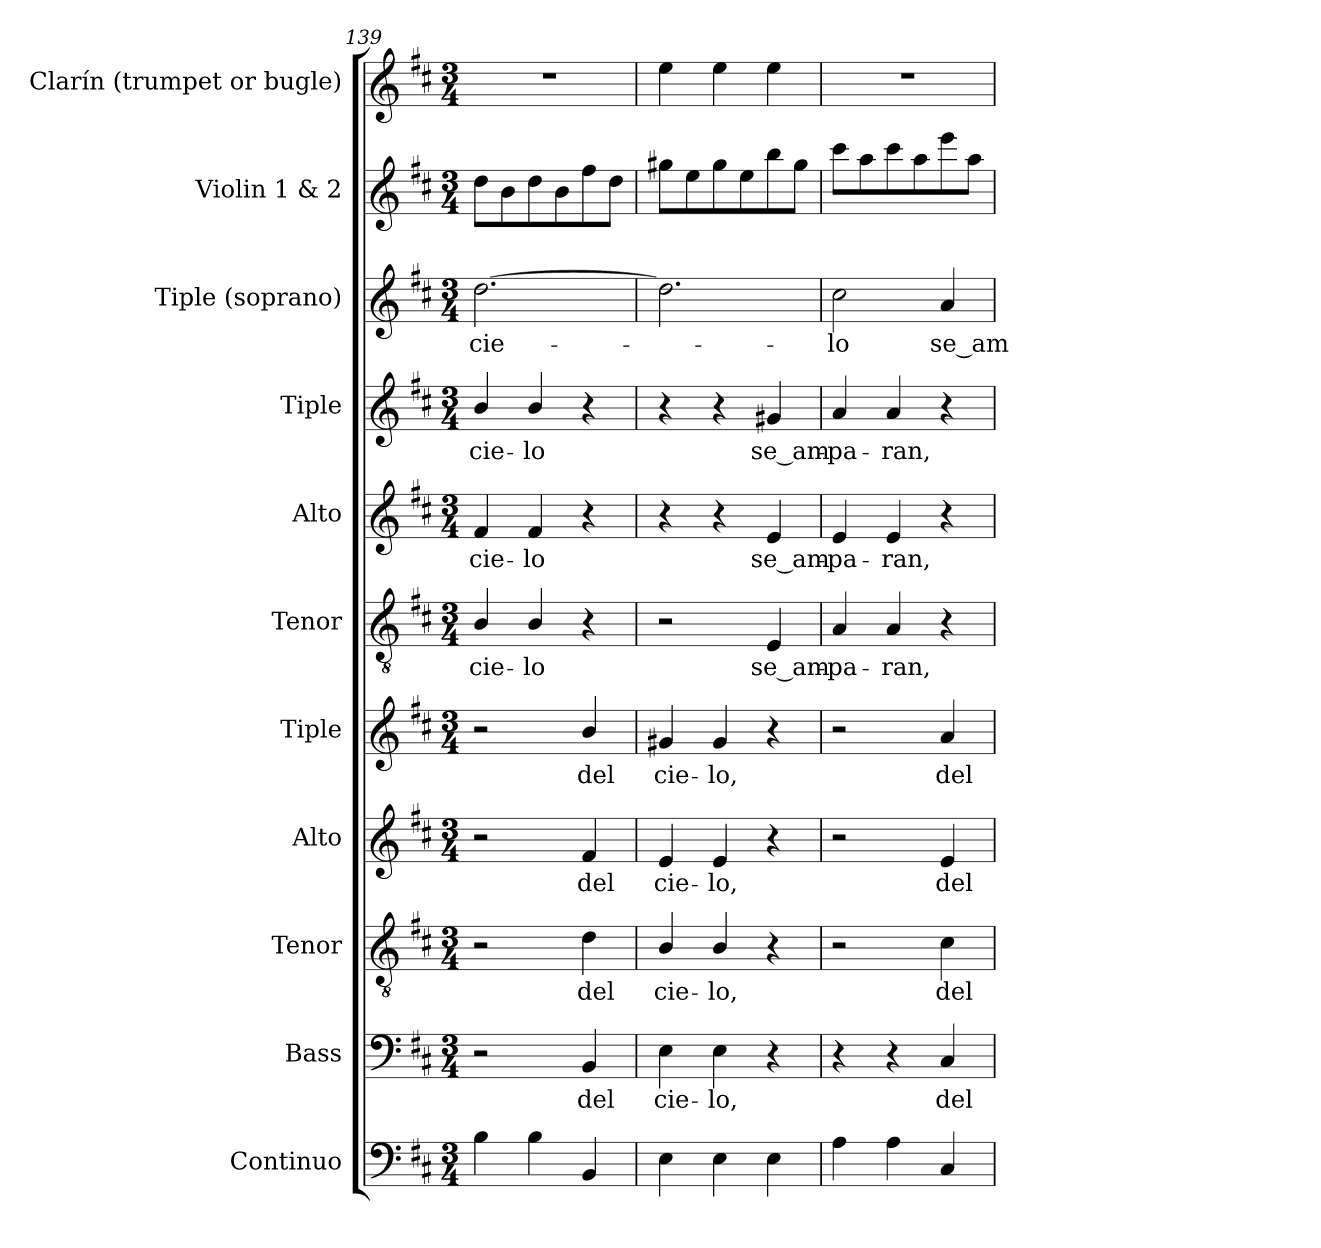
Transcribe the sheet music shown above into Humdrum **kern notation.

**kern	**kern	**text	**kern	**text	**kern	**text	**kern	**text	**kern	**text	**kern	**text	**kern	**text	**kern	**text	**kern	**kern
*part11	*part10	*part10	*part9	*part9	*part8	*part8	*part7	*part7	*part6	*part6	*part5	*part5	*part4	*part4	*part3	*part3	*part2	*part1
*staff11	*staff10	*staff10	*staff9	*staff9	*staff8	*staff8	*staff7	*staff7	*staff6	*staff6	*staff5	*staff5	*staff4	*staff4	*staff3	*staff3	*staff2	*staff1
*I"Continuo	*I"Bass	*	*I"Tenor	*	*I"Alto	*	*I"Tiple	*	*I"Tenor	*	*I"Alto	*	*I"Tiple	*	*I"Tiple (soprano)	*	*I"Violin 1  & 2	*I"Clarín (trumpet or bugle)
*I'Cont.	*I'B.	*	*I'T.	*	*I'A.	*	*	*	*I'T.	*	*I'A.	*	*	*	*I'S.	*	*	*I'Tr.
*clefF4	*clefF4	*	*clefGv2	*	*clefG2	*	*clefG2	*	*clefGv2	*	*clefG2	*	*clefG2	*	*clefG2	*	*clefG2	*clefG2
*	*	*	*ITrd7c12	*	*	*	*	*	*ITrd7c12	*	*	*	*	*	*	*	*	*
*k[f#c#]	*k[f#c#]	*	*k[f#c#]	*	*k[f#c#]	*	*k[f#c#]	*	*k[f#c#]	*	*k[f#c#]	*	*k[f#c#]	*	*k[f#c#]	*	*k[f#c#]	*k[f#c#]
*D:	*D:	*	*D:	*	*D:	*	*D:	*	*D:	*	*D:	*	*D:	*	*D:	*	*D:	*D:
*M3/4	*M3/4	*	*M3/4	*	*M3/4	*	*M3/4	*	*M3/4	*	*M3/4	*	*M3/4	*	*M3/4	*	*M3/4	*M3/4
=139	=139	=139	=139	=139	=139	=139	=139	=139	=139	=139	=139	=139	=139	=139	=139	=139	=139	=139
!	!	!	!	!	!	!	!	!	!	!LO:LY:b:color=#000000	!	!	!	!	!	!	!	!
!	!	!	!	!	!	!	!	!	!	!	!	!LO:LY:b:color=#000000	!	!	!	!	!	!
!	!	!	!	!	!	!	!	!	!	!	!	!	!	!LO:LY:b:color=#000000	!	!	!	!
!	!	!	!	!	!	!	!	!	!	!	!	!	!	!	!	!LO:LY:b:color=#000000	!	!LO:N:vis=1
4Bi\	2r	.	2r	.	2r	.	2r	.	4BBi/	cie-	4f#i/	cie-	4bi/	cie-	[2.ddi\	cie-	8ddi\L	2.r
.	.	.	.	.	.	.	.	.	.	.	.	.	.	.	.	.	8bi\	.
!	!	!	!	!	!	!	!	!	!	!LO:LY:b:color=#000000	!	!	!	!	!	!	!	!
!	!	!	!	!	!	!	!	!	!	!	!	!LO:LY:b:color=#000000	!	!	!	!	!	!
!	!	!	!	!	!	!	!	!	!	!	!	!	!	!LO:LY:b:color=#000000	!	!	!	!
4Bi\	.	.	.	.	.	.	.	.	4BBi/	-lo	4f#i/	-lo	4bi/	-lo	.	.	8ddi\	.
.	.	.	.	.	.	.	.	.	.	.	.	.	.	.	.	.	8bi\	.
!	!	!LO:LY:b:color=#000000	!	!	!	!	!	!	!	!	!	!	!	!	!	!	!	!
!	!	!	!	!LO:LY:b:color=#000000	!	!	!	!	!	!	!	!	!	!	!	!	!	!
!	!	!	!	!	!	!LO:LY:b:color=#000000	!	!	!	!	!	!	!	!	!	!	!	!
!	!	!	!	!	!	!	!	!LO:LY:b:color=#000000	!	!	!	!	!	!	!	!	!	!
4BBi/	4BBi/	del	4Di\	del	4f#i/	del	4bi/	del	4r	.	4r	.	4r	.	.	.	8ff#i\	.
.	.	.	.	.	.	.	.	.	.	.	.	.	.	.	.	.	8ddi\J	.
=140	=140	=140	=140	=140	=140	=140	=140	=140	=140	=140	=140	=140	=140	=140	=140	=140	=140	=140
!	!	!LO:LY:b:color=#000000	!	!	!	!	!	!	!	!	!	!	!	!	!	!	!	!
!	!	!	!	!LO:LY:b:color=#000000	!	!	!	!	!	!	!	!	!	!	!	!	!	!
!	!	!	!	!	!	!LO:LY:b:color=#000000	!	!	!	!	!	!	!	!	!	!	!	!
!	!	!	!	!	!	!	!	!LO:LY:b:color=#000000	!	!	!	!	!	!	!	!	!	!
4Ei\	4Ei\	cie-	4BBi/	cie-	4ei/	cie-	4g#Xi/	cie-	2r	.	4r	.	4r	.	2.ddi\]	.	8gg#Xi\L	4eei\
.	.	.	.	.	.	.	.	.	.	.	.	.	.	.	.	.	8eei\	.
!	!	!LO:LY:b:color=#000000	!	!	!	!	!	!	!	!	!	!	!	!	!	!	!	!
!	!	!	!	!LO:LY:b:color=#000000	!	!	!	!	!	!	!	!	!	!	!	!	!	!
!	!	!	!	!	!	!LO:LY:b:color=#000000	!	!	!	!	!	!	!	!	!	!	!	!
!	!	!	!	!	!	!	!	!LO:LY:b:color=#000000	!	!	!	!	!	!	!	!	!	!
4Ei\	4Ei\	-lo,	4BBi/	-lo,	4ei/	-lo,	4g#i/	-lo,	.	.	4r	.	4r	.	.	.	8gg#i\	4eei\
.	.	.	.	.	.	.	.	.	.	.	.	.	.	.	.	.	8eei\	.
!	!	!	!	!	!	!	!	!	!	!LO:LY:b:color=#000000	!	!	!	!	!	!	!	!
!	!	!	!	!	!	!	!	!	!	!	!	!LO:LY:b:color=#000000	!	!	!	!	!	!
!	!	!	!	!	!	!	!	!	!	!	!	!	!	!LO:LY:b:color=#000000	!	!	!	!
4Ei\	4r	.	4r	.	4r	.	4r	.	4EEi/	se_am-	4ei/	se_am-	4g#Xi/	se_am-	.	.	8bbi\	4eei\
.	.	.	.	.	.	.	.	.	.	.	.	.	.	.	.	.	8gg#i\J	.
!!LO:LB:g=z
=141	=141	=141	=141	=141	=141	=141	=141	=141	=141	=141	=141	=141	=141	=141	=141	=141	=141	=141
!	!	!	!	!	!	!	!	!	!	!LO:LY:b:color=#000000	!	!	!	!	!	!	!	!
!	!	!	!	!	!	!	!	!	!	!	!	!LO:LY:b:color=#000000	!	!	!	!	!	!
!	!	!	!	!	!	!	!	!	!	!	!	!	!	!LO:LY:b:color=#000000	!	!	!	!
!	!	!	!	!	!	!	!	!	!	!	!	!	!	!	!	!LO:LY:b:color=#000000	!	!LO:N:vis=1
4Ai\	4r	.	2r	.	2r	.	2r	.	4AAi/	-pa-	4ei/	-pa-	4ai/	-pa-	2cc#i\	-lo	8ccc#i\L	2.r
.	.	.	.	.	.	.	.	.	.	.	.	.	.	.	.	.	8aai\	.
!	!	!	!	!	!	!	!	!	!	!LO:LY:b:color=#000000	!	!	!	!	!	!	!	!
!	!	!	!	!	!	!	!	!	!	!	!	!LO:LY:b:color=#000000	!	!	!	!	!	!
!	!	!	!	!	!	!	!	!	!	!	!	!	!	!LO:LY:b:color=#000000	!	!	!	!
4Ai\	4r	.	.	.	.	.	.	.	4AAi/	-ran,	4ei/	-ran,	4ai/	-ran,	.	.	8ccc#i\	.
.	.	.	.	.	.	.	.	.	.	.	.	.	.	.	.	.	8aai\	.
!	!	!LO:LY:b:color=#000000	!	!	!	!	!	!	!	!	!	!	!	!	!	!	!	!
!	!	!	!	!LO:LY:b:color=#000000	!	!	!	!	!	!	!	!	!	!	!	!	!	!
!	!	!	!	!	!	!LO:LY:b:color=#000000	!	!	!	!	!	!	!	!	!	!	!	!
!	!	!	!	!	!	!	!	!LO:LY:b:color=#000000	!	!	!	!	!	!	!	!	!	!
!	!	!	!	!	!	!	!	!	!	!	!	!	!	!	!	!LO:LY:b:color=#000000	!	!
4C#i/	4C#i/	del	4C#i\	del	4ei/	del	4ai/	del	4r	.	4r	.	4r	.	4ai/	se_am-	8eeei\	.
.	.	.	.	.	.	.	.	.	.	.	.	.	.	.	.	.	8aai\J	.
=	=	=	=	=	=	=	=	=	=	=	=	=	=	=	=	=	=	=
*-	*-	*-	*-	*-	*-	*-	*-	*-	*-	*-	*-	*-	*-	*-	*-	*-	*-	*-
